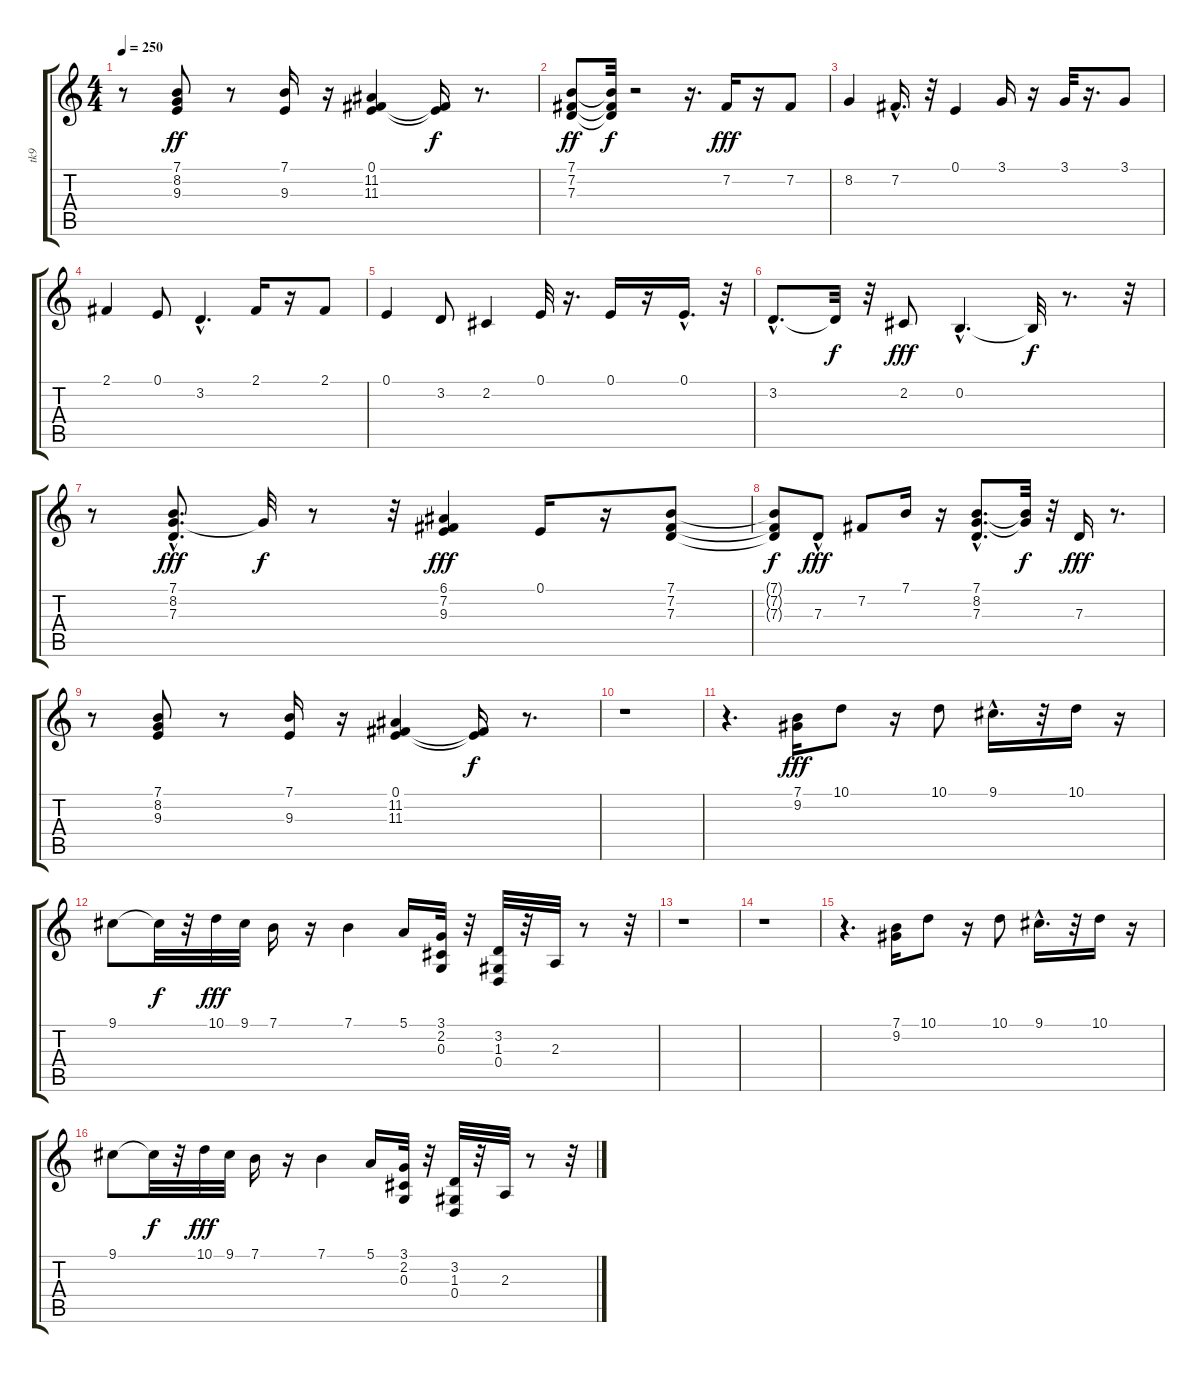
\track ("tk9" "tk9") {instrument accordion}
\staff {score tabs}
\tuning (E4 B3 G3 D3 A2 E2) {hide}
\ts (4 4)
\tempo 250
\clef g2
\ks c
r.8{dy ff} (7.1 8.2 9.3).8 r.8 (7.1 9.3).16 r.16 (0.1 11.2 11.3).4 (0.1{t} 11.3{t}).16{dy f} r.8{d} |
(7.1 7.2 7.3).8{dy ff} (7.1{t} 7.2{t} 7.3{t}).32{dy f} r.2 r.16{d} 7.2.16{dy fff} r.16 7.2.8 |
8.2.4 7.2{hac}.16{d} r.32 0.1.4 3.1.16 r.16 3.1.32 r.16{d} 3.1.8 |
2.1.4 0.1.8 3.2{hac}.4{d} 2.1.16 r.16 2.1.8 |
0.1.4 3.2.8 2.2.4 0.1.32 r.16{d} 0.1.16 r.16 0.1{hac}.16{d} r.32 |
3.2{hac}.8{d} 3.2{t}.32{dy f} r.32 2.2.8{dy fff} 0.2{hac}.4{d} 0.2{t}.32{dy f} r.8{d} r.32 |
r.8 (7.1{hac} 8.2{hac} 7.3).8{d dy fff} 8.2{t}.32{dy f} r.8 r.32 (6.1 7.2 9.3).4{dy fff} 0.1.16 r.16 (7.1 7.2 7.3).8 |
(7.1{t} 7.2{t} 7.3{t}).8{dy f} 7.3{hac}.8{dy fff} 7.2.8 7.1.16 r.16 (7.1{hac} 8.2{hac} 7.3).8{d} (7.1{t} 8.2{t}).32{dy f} r.32 7.3.16{dy fff} r.8{d} |
r.8 (7.1 8.2 9.3).8 r.8 (7.1 9.3).16 r.16 (0.1 11.2 11.3).4 (0.1{t} 11.3{t}).16{dy f} r.8{d} |
r.1 |
r.4{d} (7.1 9.2).16{dy fff} 10.1.8 r.16 10.1.8 9.1{hac}.16{d} r.32 10.1.16 r.16 |
9.1.8 9.1{t}.32{dy f} r.32 10.1.32{dy fff} 9.1.32 7.1.16 r.16 7.1.4 5.1.16 (3.1 2.2 0.3).32 r.32 (3.2 1.3 0.4).32 r.32 2.3.32 r.8 r.32 |
r.1 |
r.1 |
r.4{d} (7.1 9.2).16 10.1.8 r.16 10.1.8 9.1{hac}.16{d} r.32 10.1.16 r.16 |
9.1.8 9.1{t}.32{dy f} r.32 10.1.32{dy fff} 9.1.32 7.1.16 r.16 7.1.4 5.1.16 (3.1 2.2 0.3).32 r.32 (3.2 1.3 0.4).32 r.32 2.3.32 r.8 r.32
